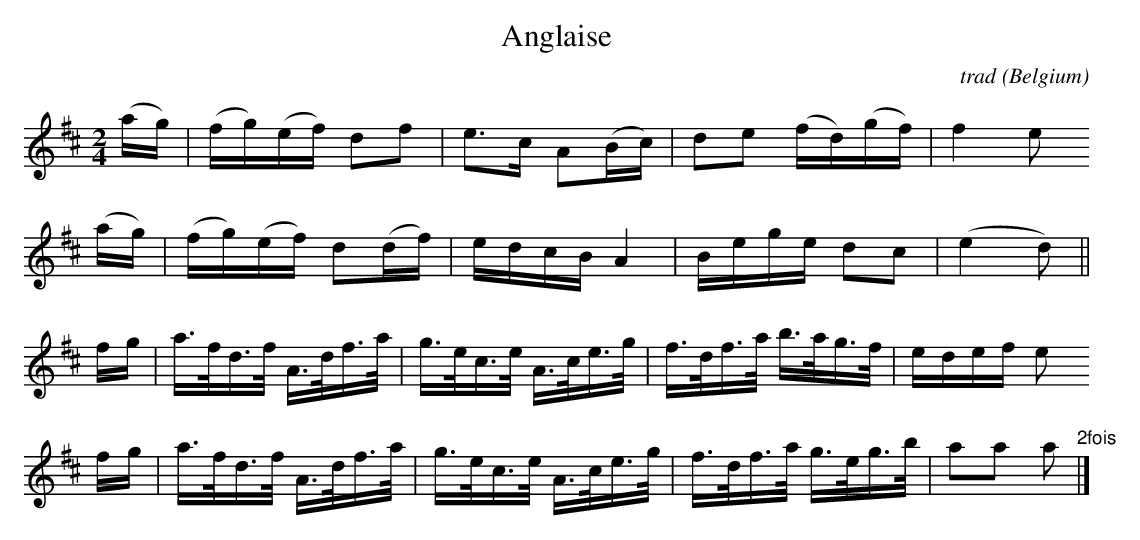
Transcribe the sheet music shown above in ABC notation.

X:1
T:Anglaise
C:trad
O:Belgium
M:2/4
L:1/16
K:Dmaj
(ag)|(fg)(ef) d2f2|e2>c2 A2(Bc)|d2e2 (fd)(gf)|f4 e2
(ag)|(fg)(ef) d2(df)|edcB A4|Bege d2c2|(e4d2)||
fg|a>fd>f A>df>a|g>ec>e A>ce>g|f>df>a b>ag>f|edef e2
fg|a>fd>f A>df>a|g>ec>e A>ce>g|f>df>a g>eg>b|a2a2 a2"2fois"|]
